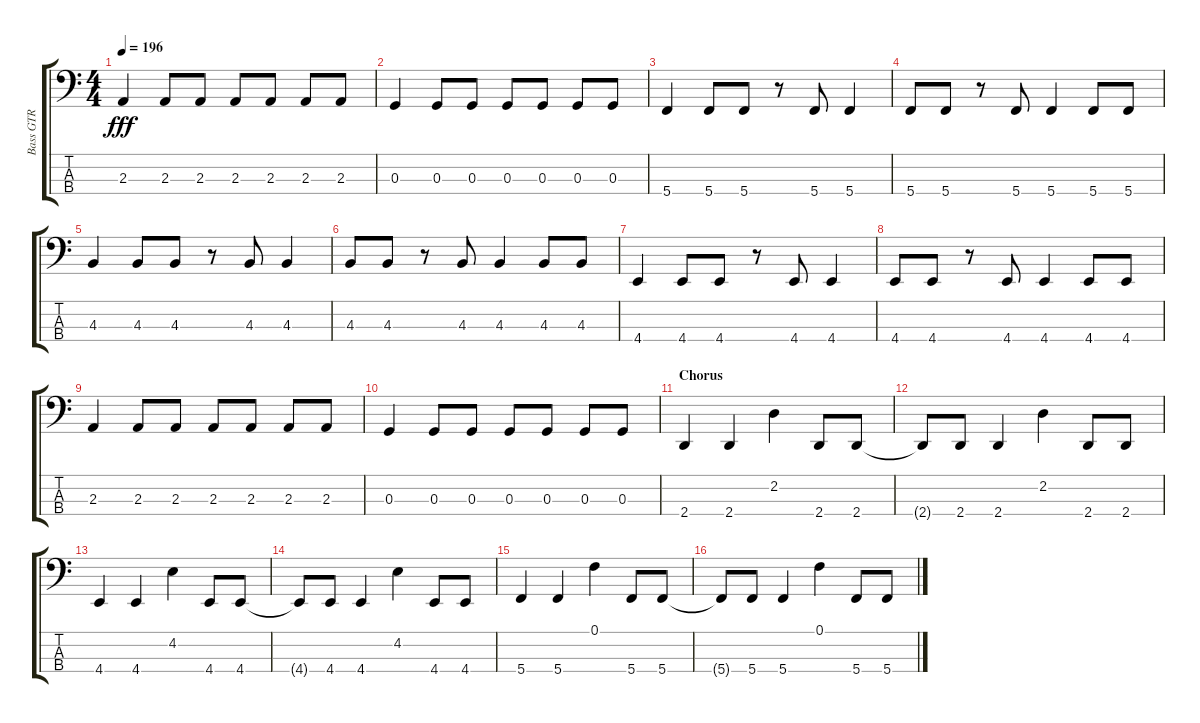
\track ("Bass GTR" "Bass GTR") {instrument electricbassfinger}
\staff {score tabs}
\tuning (F2 C2 G1 C1) {hide}
\ts (4 4)
\tempo 196
\clef f4
\ks aminor
2.3.4{dy fff} 2.3.8 2.3.8 2.3.8 2.3.8 2.3.8 2.3.8 |
0.3.4 0.3.8 0.3.8 0.3.8 0.3.8 0.3.8 0.3.8 |
5.4.4 5.4.8 5.4.8 r.8 5.4.8 5.4.4 |
5.4.8 5.4.8 r.8 5.4.8 5.4.4 5.4.8 5.4.8 |
4.3.4 4.3.8 4.3.8 r.8 4.3.8 4.3.4 |
4.3.8 4.3.8 r.8 4.3.8 4.3.4 4.3.8 4.3.8 |
4.4.4 4.4.8 4.4.8 r.8 4.4.8 4.4.4 |
4.4.8 4.4.8 r.8 4.4.8 4.4.4 4.4.8 4.4.8 |
2.3.4 2.3.8 2.3.8 2.3.8 2.3.8 2.3.8 2.3.8 |
0.3.4 0.3.8 0.3.8 0.3.8 0.3.8 0.3.8 0.3.8 |
\section ("" "Chorus")
2.4.4 2.4.4 2.2.4 2.4.8 2.4.8 |
2.4{t}.8 2.4.8 2.4.4 2.2.4 2.4.8 2.4.8 |
4.4.4 4.4.4 4.2.4 4.4.8 4.4.8 |
4.4{t}.8 4.4.8 4.4.4 4.2.4 4.4.8 4.4.8 |
5.4.4 5.4.4 0.1.4 5.4.8 5.4.8 |
5.4{t}.8 5.4.8 5.4.4 0.1.4 5.4.8 5.4.8
